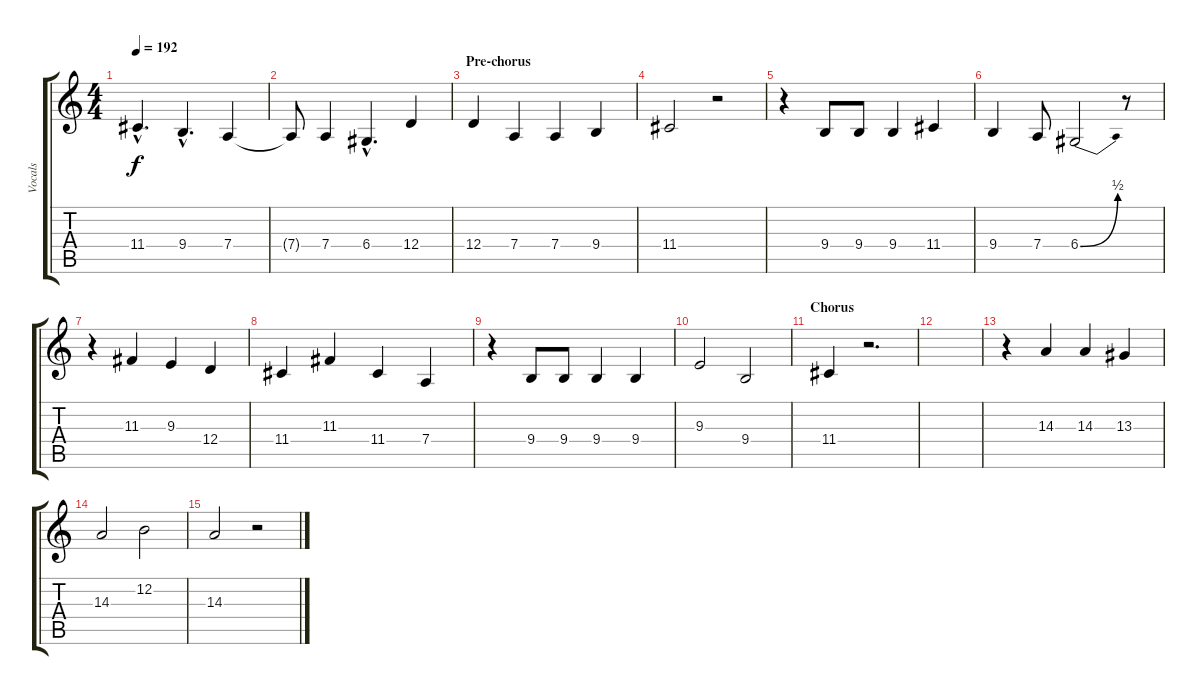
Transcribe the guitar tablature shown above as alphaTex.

\track ("Vocals" "Vocals") {instrument lead2sawtooth}
\staff {score tabs}
\tuning (E4 B3 G3 D3 A2 E2) {hide}
\ts (4 4)
\tempo 192
\clef g2
\ks c
11.4{hac}.4{d dy f} 9.4{hac}.4{d} 7.4.4 |
7.4{t}.8 7.4.4 6.4{hac}.4{d} 12.4.4 |
\section ("" "Pre-chorus")
12.4.4 7.4.4 7.4.4 9.4.4 |
11.4.2 r.2 |
r.4 9.4.8 9.4.8 9.4.4 11.4.4 |
9.4.4 7.4.8 6.4{be (bend 0 0 60 2)}.2 r.8 |
r.4 11.3.4 9.3.4 12.4.4 |
11.4.4 11.3.4 11.4.4 7.4.4 |
r.4 9.4.8 9.4.8 9.4.4 9.4.4 |
9.3.2 9.4.2 |
\section ("" "Chorus")
11.4.4 r.2{d} |
|
r.4 14.3.4 14.3.4 13.3.4 |
14.3.2 12.2.2 |
14.3.2 r.2
